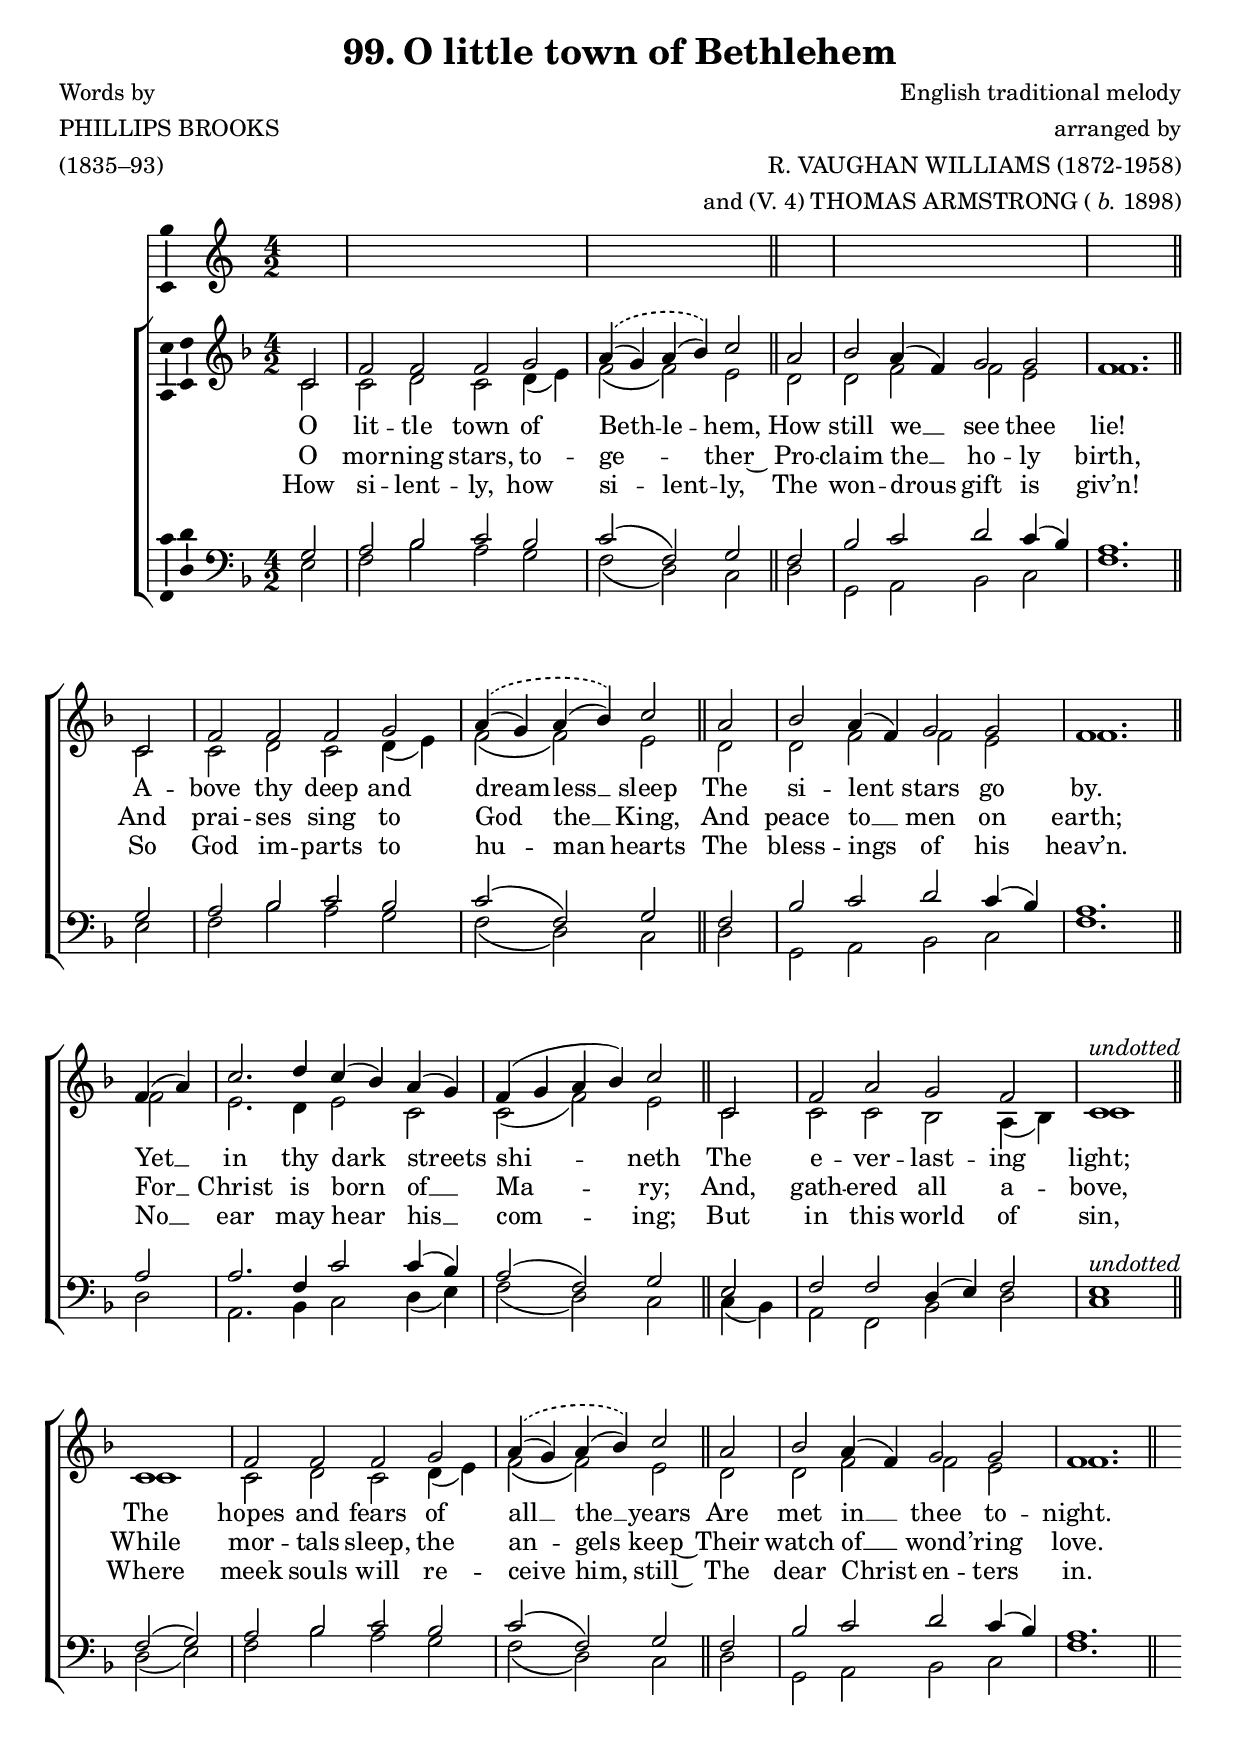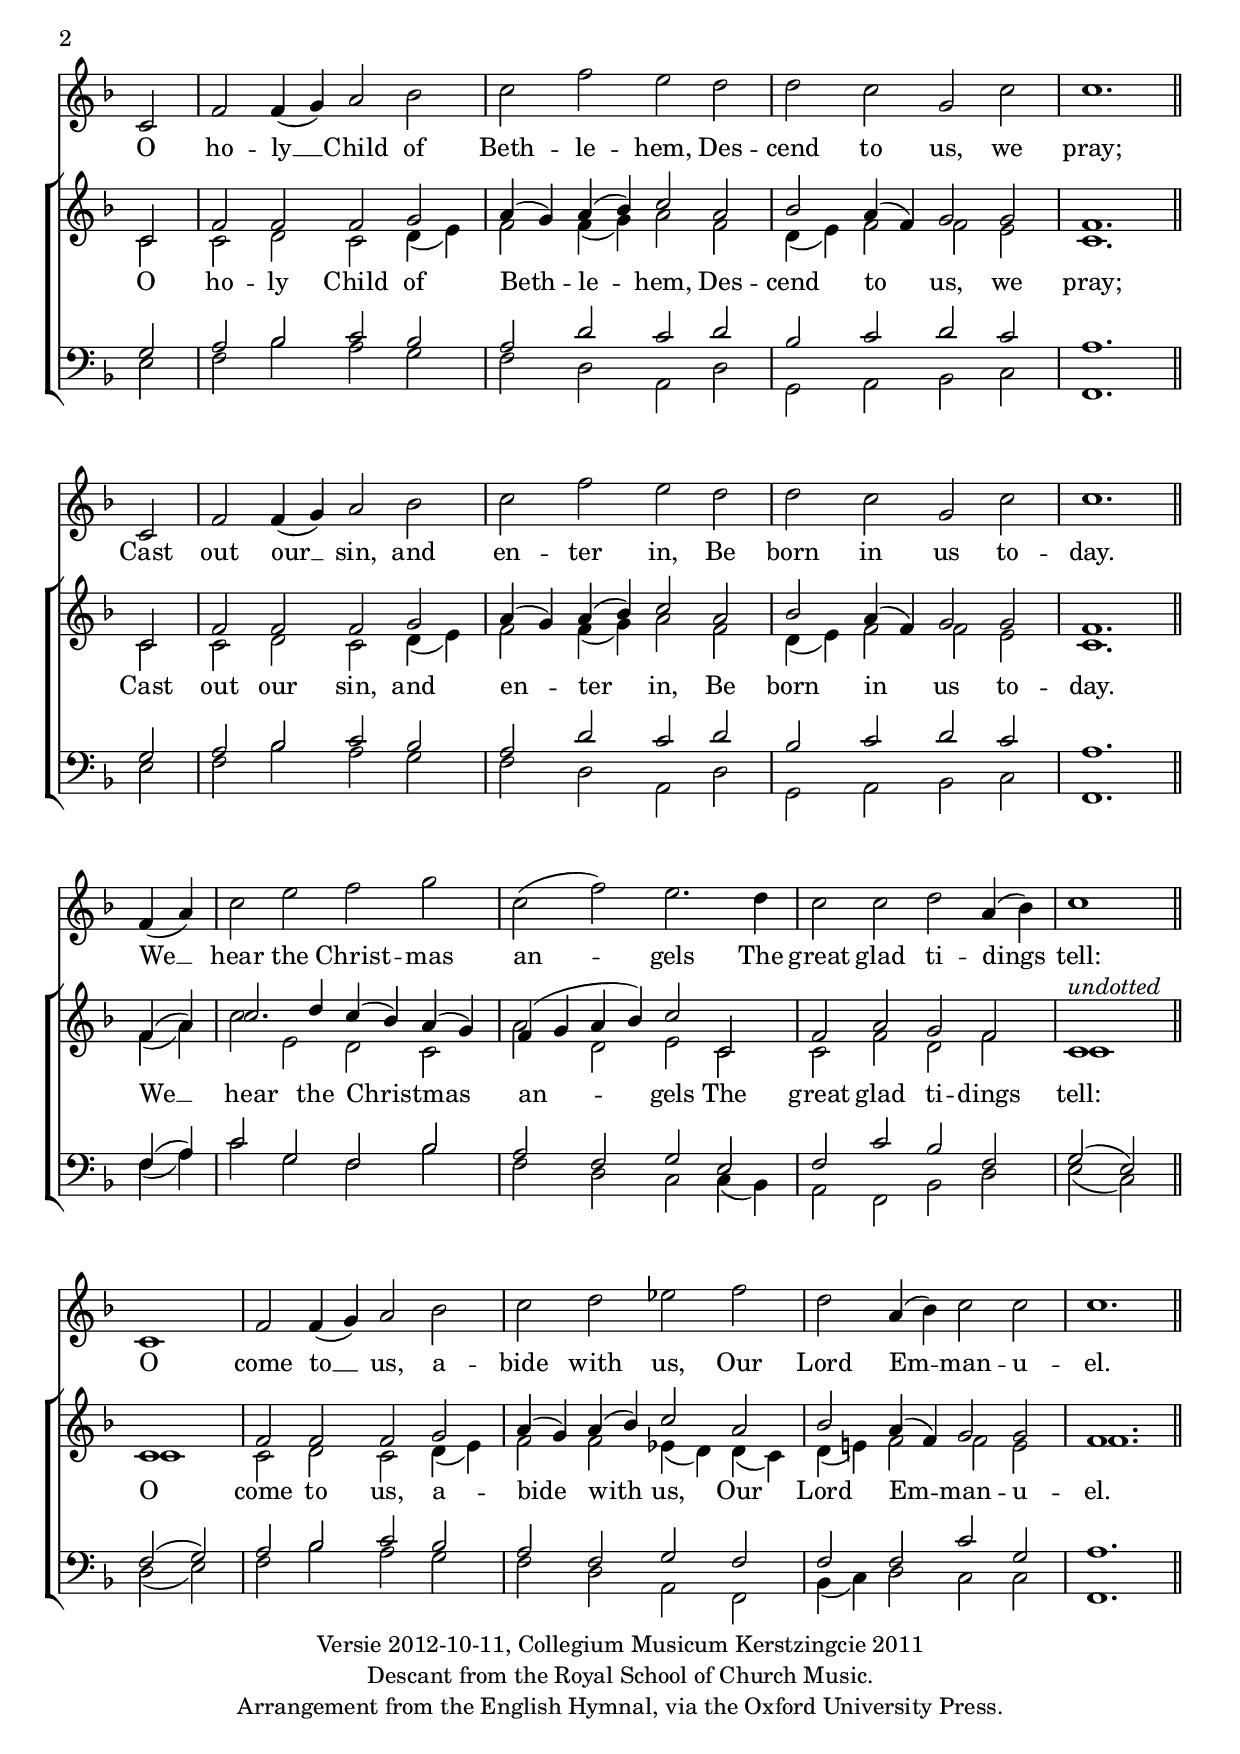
% vim: set fileformat=dos:
\version "2.12.3"

% vim: set fileformat=dos:

\version "2.12.3"

mbreak = {\bar "||" \break}

sopmain = {
  \tag #'partial { \partial 2 c='2 | }
  f2 f2 f2 g2 |
  \phrasingSlurDashed
  a4(\( g4) a4( bes4)\) c2 \bar "||" a2 |
  bes2 a4( f4) g2 g2 |
  f1.
}
soprano = \relative c' {
  \time 4/2
  \key f \major
  % o little town of Bethlehem, how
  % still we see thee
  % lie.
  \keepWithTag #'partial { \sopmain }
  \mbreak

  % Above thy deep and
  % dreamless sleep the
  % silent stars go
  % by
  \keepWithTag #'partial { \sopmain }
  \mbreak

  % Yet in thy dark streets
  f4( a4) |
  c2. d4 c4( bes4) a4( g4) |
  % shineth
  f4( g4 a4 bes4) c2 \bar "||"
  % The everlasting
  c,2  |
  f2 a2 g2 f2
  % light
  c1^\markup { \italic {undotted}}
  \mbreak

  % The 
  % hopes and fears of 
  % all the years are 
  % met in thee tonight
  c1
  \removeWithTag #'partial { \sopmain }
  \mbreak

  \pageBreak
}


altmain = {
  \tag #'partial { \partial 2 c='2 | }
  c2 d2 c2 d4( e4) |
  f2\( f2\) e2 \bar "||" d2
  d2 f2 f2 e2 |
  f1.
}

alto = \relative c' {
  \time 4/2
  \keepWithTag #'partial { \altmain  }
  \mbreak
  \keepWithTag #'partial { \altmain  }
  \mbreak
  
  f2 e2. d4 e2 c2 |
  c2( f2) e2 \bar "||" c2 |
  c2 c2 bes2 a4( bes4) |
  c1
  \mbreak

  c1
  \removeWithTag #'partial { \altmain }
}

tenormain = {
  \tag #'partial { \partial 2 g=2 | }
  a2 bes c bes |
  c2\( f,2\) g2 \bar "||" f2 |
  bes2 c2 d2 c4( bes4) |
  a1.
}

tenor = \relative c' {
  \key f \major
  \time 4/2
  \keepWithTag #'partial { \tenormain }
  \mbreak

  \keepWithTag #'partial { \tenormain }
  \mbreak

  a2 |
  a2. f4 c'2 c4( bes4) |
  a2( f2) g2 \bar "||" e2 |
  f2 f2 d4( e4) f2 |
  e1^\markup { \italic { undotted}}
  \mbreak

  f2( g2)
  % FIXME wrong notes?
  \removeWithTag #'partial { \tenormain }
  \mbreak
}


bassmain = {
  \tag #'partial { \partial 2 e=2 | }
  f=2 bes a g |
  f\( d\) c \bar "||" d |
  g, a bes c |
  f1.
}

bass = \relative c {
  \key f \major
  \time 4/2
  \keepWithTag #'partial { \bassmain }
  \mbreak

  \keepWithTag #'partial { \bassmain }
  \mbreak

  d2 |
  a2. bes4 c2 d4( e4) |
  f2( d2) c2 \bar "||" c4( bes4) |
  a2 f2 bes2 d2 |
  c1
  \mbreak

  d2( e2)
  % FIXME wrong notes
  \removeWithTag #'partial { \bassmain }
  \mbreak
}

descantskip = {
  s2 s2 s2 s2 s2 s2 s2 s2 s2 s2 s2 s2 s2 s2 s2 s2 
  s2 s2 s2 s2 s2 s2 s2 s2 s2 s2 s2 s2 s2 s2 s2 s2 
  s2 s2 s2 s2 s2 s2 s2 s2 s2 s2 s2 s2 s2 s2 s2 s2 
  s2 s2 s2 s2 s2 s2 s2 s2 s2 s2 s2 s2 s2 s2 s2 s2 
}

descantdescant = \relative c' {
  \key f \major
  \partial 2
  c2 |
  f2 f4( g4) a2 bes2 |
  c2 f2 e2 d2 |
  d2 c2 g2 c2 |
  c1.
  \bar "||" \mbreak

  c,2 |
  f2 f4( g4) a2 bes2 |
  c2 f2 e2 d2 |
  d2 c2 g2 c2 |
  c1.
  \bar "||" \mbreak

  f,4( a4) |
  c2 e2 f2 g2 |
  c,2( f2) e2. d4 |
  c2 c2 d2 a4( bes4) |
  c1
  \bar "||" \mbreak

  c,1 |
  f2 f4( g4) a2 bes2 |
  c2 d2 es2 f2 |
  d2 a4( bes4) c2 c2 |
  c1. 
  \bar "||" \mbreak
}

sopranodescant = \relative c' {
  \partial 2
  c2 |
  f2 f2 f2 g2 |
  a4( g4) a4( bes4) c2 a2 |
  bes2 a4( f4) g2 g2 |
  f1. \bar "||"

  c2 |
  f2 f2 f2 g2 |
  a4( g4) a4( bes4) c2 a2 |
  bes2 a4( f4) g2 g2 |
  f1. \bar "||"

  f4( a4) |
  c2. d4 c4( bes4) a4( g4) |
  f4( g4 a4 bes4) c2 c,2 |
  f2 a2 g2 f2 |
  c1^\markup { \italic{undotted}}
  \bar "||"

  c1 |
  f2 f2 f2 g2 |
  a4( g4) a4( bes4) c2 a2 |
  bes2 a4( f4) g2 g2 |
  f1. \bar "||"
}

altodescant = \relative c' {
  \partial 2
  c2 |
  c2 d2 c2 d4( e4) |
  f2 f4( g4) a2 f2 |
  d4( e4) f2 f2 e2 |
  c1.

  c2 |
  c2 d2 c2 d4( e4) |
  f2 f4( g4) a2 f2 |
  d4( e4) f2 f2 e2 |
  c1.

  f4( a4) |
  c2 e,2 d2 c2 |
  a'2 d,2 e2 c2 |
  c2 f2 d2 f2 |
  c1

  c1 c2 d2 c2 d4( e4) |
  f2 f2 es4( d4) d4( c4) |
  d4( e!4) f2 f2 e2 |
  f1.
}

tenordescant = \relative c' {
  \partial 2
  g2 |
  a2 bes2 c2 bes2 |
  a2 d2 c2 d2 |
  bes2 c2 d2 c2 |
  a1.

  g2 |
  a2 bes2 c2 bes2 |
  a2 d2 c2 d2 |
  bes2 c2 d2 c2 |
  a1.

  f4( a4) |
  c2 g2 f2 bes2 |
  a2 f2 g2 e2 |
  f2 c'2 bes2 f2 |
  g2( e2)

  f2( g2) |
  a2 bes2 c2 bes2 |
  a2 f2 g2 f2 |
  f2 f2 c'2 g2 |
  a1.
}

bassdescant = \relative c {
  e2 |
  f2 bes2 a2 g2 |
  f2 d2 a2 d2 |
  g,2 a2 bes2 c2 |
  f,1.

  e'2 |
  f2 bes2 a2 g2 |
  f2 d2 a2 d2 |
  g,2 a2 bes2 c2 |
  f,1.

  f'4( a4) |
  c2 g2 f2 bes2 |
  f2 d2 c2 c4( bes4) |
  a2 f2 bes2 d2 |
  e2( c2)

  d2( e2) |
  f2 bes2 a2 g2 |
  f2 d2 a2 f2 |
  bes4( c4) d2 c2 c2 |
  f,1.
}

verseOne = \lyricmode {
  O lit -- tle town of __ |
  Beth -- le -- hem, How |
  still we __ see thee __ |
  lie! A -- |
  bove thy deep and __ |
  dream -- less __ sleep The |
  si -- lent stars go __ by. Yet __ 
  in thy dark __ streets __ |
  shi -- neth The __ |
  e -- ver -- last -- ing __ |
  light; The __ |
  hopes and fears of __ |
  all __ the __ years Are |
  met in __ thee to -- |
  night.
}

verseTwo = \lyricmode {
  O mor -- ning stars, to -- ge -- _ ther~ Pro
    -- claim the __ ho -- ly __ birth,
  And prai -- ses sing to __ God __ the __ King,
  And peace to __ men on __ | earth;
  For __ Christ is born __ of __ Ma -- ry;
  And, __ gath -- ered all __ a -- bove,
  While __ mor -- tals sleep, the __ | an -- gels __ keep~ Their
    watch of __ wond -- ’ring love.
}

verseThree = \lyricmode {
  How si -- lent -- ly, how si -- lent -- ly,
  The won -- drous gift is __ giv’n!
  So God im -- parts to __ hu -- man __ hearts
  The bless -- ings __ of his __ heav’n.
  No __ ear may hear __ his __ com -- ing;
  But __ in this world of __ sin,
  Where __ meek souls will re -- ceive him, still~ The
  dear Christ en -- ters __ in.
}

verseFour = \lyricmode {
  O ho -- ly __ Child of Beth -- le -- hem,
  Des -- cend to us, we pray;
  Cast out our __ sin, and en -- ter in,
  Be  born in us to -- day.
  We __ hear the Christ -- mas an -- gels
  The great glad ti -- dings tell:
  O come to __ us, a -- bide with us, 
  Our Lord Em -- man -- u -- el.
}


nummer = "99." % FIXME

\header {
  title = \markup {\nummer "O little town of Bethlehem"}
  composer = \markup { \right-column {
    \line { English traditional melody }
    \line { arranged by }
    \line { R. VAUGHAN WILLIAMS (1872-1958) }
    \line { and (V. 4) THOMAS ARMSTRONG (\italic{b.} 1898) }
  }}
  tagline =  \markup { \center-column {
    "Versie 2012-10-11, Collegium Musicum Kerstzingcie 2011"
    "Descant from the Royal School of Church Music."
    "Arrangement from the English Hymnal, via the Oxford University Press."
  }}
  poet = \markup { \left-column {
    "Words by"
    "PHILLIPS BROOKS"
    "(1835–93)"
  }}
}

% This useful function kills extenders that are too short to be useful
% Combine this with \override LyricExtender #'minimum-length = #0 for
% beautiful results: an extender if there is space, no extender if there
% is not.
#(define (conditional-kill-lyric-extender-callback . args)
   (lambda (grob)
    (let* ((minimum-length
            (if (null? args)
             (ly:grob-property grob 'minimum-length 0)
             (car args)))
           (X-extent (ly:stencil-extent (ly:grob-property grob 'stencil empty-stencil) X))
           (length (- (cdr X-extent) (car X-extent))))
     (if (> minimum-length length)
      (ly:grob-suicide! grob)))))

\score {
  <<
    \new Staff = "descant" {
      \clef "treble"
      \new Voice = "vDescant" {
        \descantskip \descantdescant
      }
    }
    \new Lyrics \lyricsto "vDescant" \verseFour
    \new ChoirStaff <<
      \new Staff = "upper" <<
        \clef "treble"
        \new Voice = "vSoprano" { 
          \override Ambitus #'X-offset = #2.0
          \voiceOne \soprano \sopranodescant
        }
        \new Voice = "vAlto" { \voiceTwo \alto \altodescant }
      >>

      \new Lyrics \lyricsto "vSoprano" { \verseOne \verseFour }
      \new Lyrics \lyricsto "vSoprano" \verseTwo
      \new Lyrics \lyricsto "vSoprano" \verseThree

      \new Staff = "lower" <<
        \clef "bass"
        \new Voice = "vTenor" { 
          \override Ambitus #'X-offset = #2.0
          \voiceOne \tenor \tenordescant
        }
        \new Voice = "vBass" { \voiceTwo \bass \bassdescant }
      >>
    >>
  >>

  \layout { 
    \context { 
      \RemoveEmptyStaffContext 
      % To use the setting globally, uncomment the following
      % line:
      \override VerticalAxisGroup #'remove-first = ##t
    }
    % We can haz ambitus to display pitch range?
    \context { \Voice 
      \consists "Ambitus_engraver"
    }
    % Beautiful extender lines
    \context { \Lyrics
      \override LyricExtender #'minimum-length = #0
      \override LyricExtender #'after-line-breaking = %
         #(conditional-kill-lyric-extender-callback 1)
    }
    % space-saving tweaks
    \context { \Staff
      \override VerticalAxisGroup #'minimum-Y-extent = #'(-1 . 1)
    }
    \context { \Lyrics
      \override VerticalAxisGroup #'Y-extent = #'(-0.1 . 0.1)
    }
    \context { \Lyrics
      \override VerticalAxisGroup #'minimum-Y-extent = #'(0 . 0)
    }
  }
}
